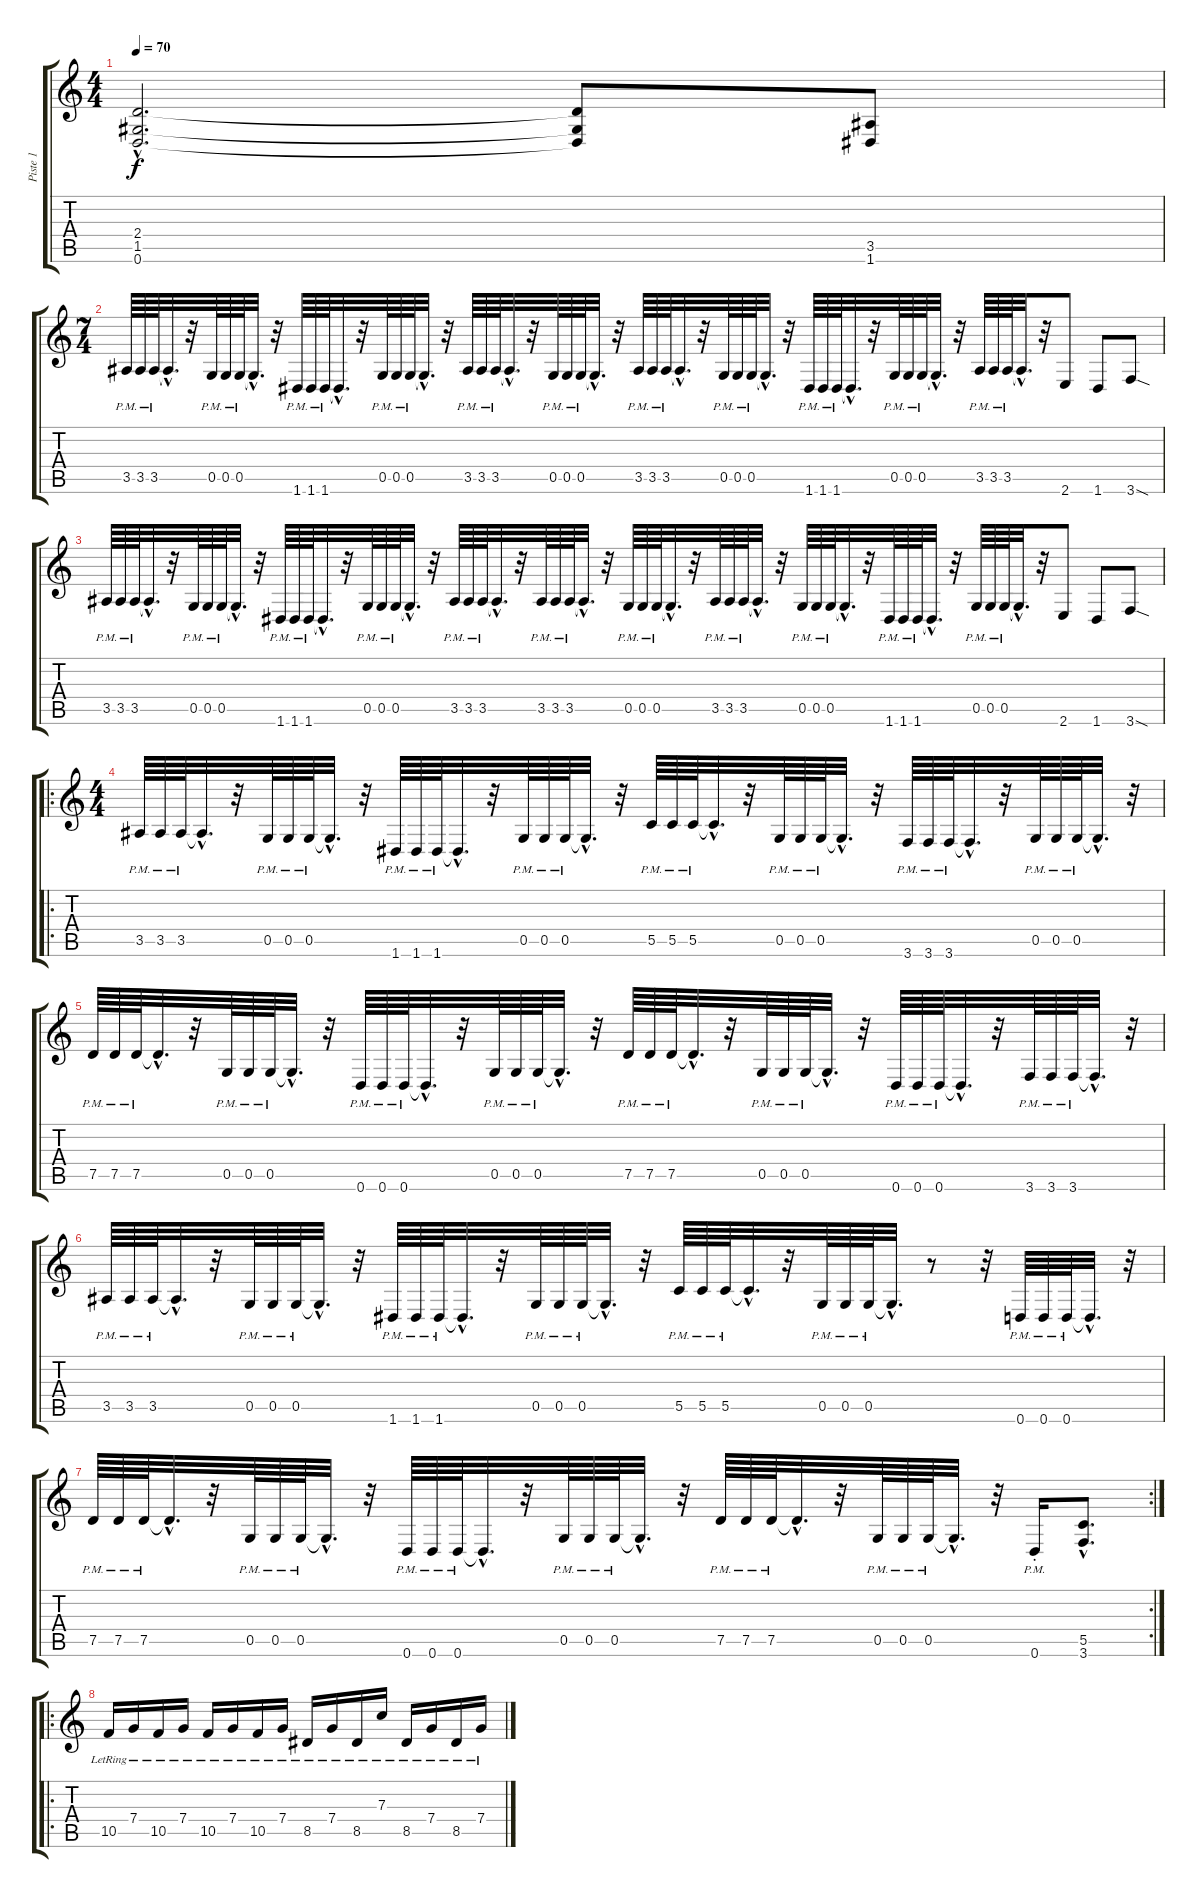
\track ("Piste 1" "Piste 1") {instrument overdrivenguitar}
\staff {score tabs}
\tuning (D4 A3 F3 C3 G2 D2) {hide}
\ts (4 4)
\tempo 70
\clef g2
\ks c
(2.4{hac} 1.5{hac} 0.6{hac}).2{d dy f} (2.4{t} 1.5{t} 0.6{t}).8 (3.5 1.6).8 |
\ts (7 4)
3.5{pm}.64 3.5{pm}.64 3.5{pm}.64 3.5{hac t}.32{d} r.32 0.5{pm}.64 0.5{pm}.64 0.5{pm}.64 0.5{hac t}.32{d} r.32 1.6{pm}.64 1.6{pm}.64 1.6{pm}.64 1.6{hac t}.32{d} r.32 0.5{pm}.64 0.5{pm}.64 0.5{pm}.64 0.5{hac t}.32{d} r.32 3.5{pm}.64 3.5{pm}.64 3.5{pm}.64 3.5{hac t}.32{d} r.32 0.5{pm}.64 0.5{pm}.64 0.5{pm}.64 0.5{hac t}.32{d} r.32 3.5{pm}.64 3.5{pm}.64 3.5{pm}.64 3.5{hac t}.32{d} r.32 0.5{pm}.64 0.5{pm}.64 0.5{pm}.64 0.5{hac t}.32{d} r.32 1.6{pm}.64 1.6{pm}.64 1.6{pm}.64 1.6{hac t}.32{d} r.32 0.5{pm}.64 0.5{pm}.64 0.5{pm}.64 0.5{hac t}.32{d} r.32 3.5{pm}.64 3.5{pm}.64 3.5{pm}.64 3.5{hac t}.32{d} r.32 2.6.8 1.6.8 3.6{sod}.8 |
3.5{pm}.64 3.5{pm}.64 3.5{pm}.64 3.5{hac t}.32{d} r.32 0.5{pm}.64 0.5{pm}.64 0.5{pm}.64 0.5{hac t}.32{d} r.32 1.6{pm}.64 1.6{pm}.64 1.6{pm}.64 1.6{hac t}.32{d} r.32 0.5{pm}.64 0.5{pm}.64 0.5{pm}.64 0.5{hac t}.32{d} r.32 3.5{pm}.64 3.5{pm}.64 3.5{pm}.64 3.5{hac t}.32{d} r.32 3.5{pm}.64 3.5{pm}.64 3.5{pm}.64 3.5{hac t}.32{d} r.32 0.5{pm}.64 0.5{pm}.64 0.5{pm}.64 0.5{hac t}.32{d} r.32 3.5{pm}.64 3.5{pm}.64 3.5{pm}.64 3.5{hac t}.32{d} r.32 0.5{pm}.64 0.5{pm}.64 0.5{pm}.64 0.5{hac t}.32{d} r.32 1.6{pm}.64 1.6{pm}.64 1.6{pm}.64 1.6{hac t}.32{d} r.32 0.5{pm}.64 0.5{pm}.64 0.5{pm}.64 0.5{hac t}.32{d} r.32 2.6.8 1.6.8 3.6{sod}.8 |
\ro
\ts (4 4)
3.5{pm}.64 3.5{pm}.64 3.5{pm}.64 3.5{hac t}.32{d} r.32 0.5{pm}.64 0.5{pm}.64 0.5{pm}.64 0.5{hac t}.32{d} r.32 1.6{pm}.64 1.6{pm}.64 1.6{pm}.64 1.6{hac t}.32{d} r.32 0.5{pm}.64 0.5{pm}.64 0.5{pm}.64 0.5{hac t}.32{d} r.32 5.5{pm}.64 5.5{pm}.64 5.5{pm}.64 5.5{hac t}.32{d} r.32 0.5{pm}.64 0.5{pm}.64 0.5{pm}.64 0.5{hac t}.32{d} r.32 3.6{pm}.64 3.6{pm}.64 3.6{pm}.64 3.6{hac t}.32{d} r.32 0.5{pm}.64 0.5{pm}.64 0.5{pm}.64 0.5{hac t}.32{d} r.32 |
7.5{pm}.64 7.5{pm}.64 7.5{pm}.64 7.5{hac t}.32{d} r.32 0.5{pm}.64 0.5{pm}.64 0.5{pm}.64 0.5{hac t}.32{d} r.32 0.6{pm}.64 0.6{pm}.64 0.6{pm}.64 0.6{hac t}.32{d} r.32 0.5{pm}.64 0.5{pm}.64 0.5{pm}.64 0.5{hac t}.32{d} r.32 7.5{pm}.64 7.5{pm}.64 7.5{pm}.64 7.5{hac t}.32{d} r.32 0.5{pm}.64 0.5{pm}.64 0.5{pm}.64 0.5{hac t}.32{d} r.32 0.6{pm}.64 0.6{pm}.64 0.6{pm}.64 0.6{hac t}.32{d} r.32 3.6{pm}.64 3.6{pm}.64 3.6{pm}.64 3.6{hac t}.32{d} r.32 |
3.5{pm}.64 3.5{pm}.64 3.5{pm}.64 3.5{hac t}.32{d} r.32 0.5{pm}.64 0.5{pm}.64 0.5{pm}.64 0.5{hac t}.32{d} r.32 1.6{pm}.64 1.6{pm}.64 1.6{pm}.64 1.6{hac t}.32{d} r.32 0.5{pm}.64 0.5{pm}.64 0.5{pm}.64 0.5{hac t}.32{d} r.32 5.5{pm}.64 5.5{pm}.64 5.5{pm}.64 5.5{hac t}.32{d} r.32 0.5{pm}.64 0.5{pm}.64 0.5{pm}.64 0.5{hac t}.32{d} r.8 r.32 0.6{pm}.64 0.6{pm}.64 0.6{pm}.64 0.6{hac t}.32{d} r.32 |
\rc 2
7.5{pm}.64 7.5{pm}.64 7.5{pm}.64 7.5{hac t}.32{d} r.32 0.5{pm}.64 0.5{pm}.64 0.5{pm}.64 0.5{hac t}.32{d} r.32 0.6{pm}.64 0.6{pm}.64 0.6{pm}.64 0.6{hac t}.32{d} r.32 0.5{pm}.64 0.5{pm}.64 0.5{pm}.64 0.5{hac t}.32{d} r.32 7.5{pm}.64 7.5{pm}.64 7.5{pm}.64 7.5{hac t}.32{d} r.32 0.5{pm}.64 0.5{pm}.64 0.5{pm}.64 0.5{hac t}.32{d} r.32 0.6{pm st}.16 (5.5{hac} 3.6{hac}).8{d} |
\ro
10.5{lr}.16{instrument electricguitarjazz} 7.4{lr}.16 10.5{lr}.16 7.4{lr}.16 10.5{lr}.16 7.4{lr}.16 10.5{lr}.16 7.4{lr}.16 8.5{lr}.16 7.4{lr}.16 8.5{lr}.16 7.3{lr}.16 8.5{lr}.16 7.4{lr}.16 8.5{lr}.16 7.4{lr}.16
